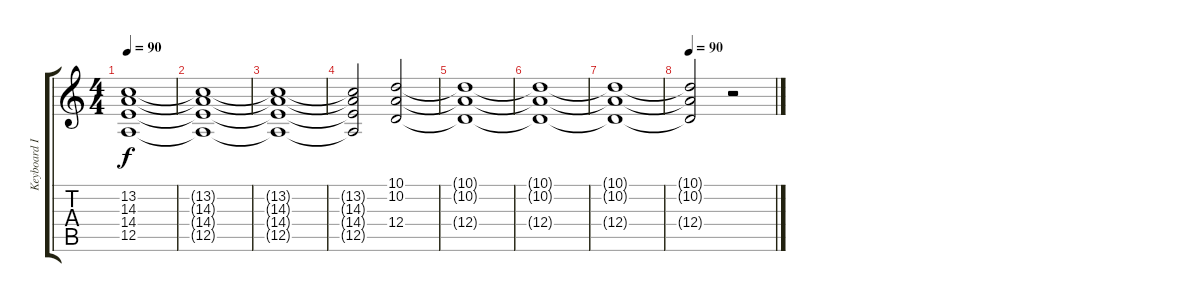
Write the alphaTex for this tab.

\track ("Keyboard II" "Keyboard I") {instrument pad4choir}
\staff {score tabs}
\tuning (E4 B3 G3 D3 A2 E2) {hide}
\ts (4 4)
\tempo 90
\clef g2
\ks c
(13.2{t} 14.3{t} 14.4{t} 12.5{t}).1{dy f} |
(13.2{t} 14.3{t} 14.4{t} 12.5{t}).1 |
(13.2{t} 14.3{t} 14.4{t} 12.5{t}).1 |
(13.2{t} 14.3{t} 14.4{t} 12.5{t}).2 (10.1 10.2 12.4).2 |
(10.1{t} 10.2{t} 12.4{t}).1 |
(10.1{t} 10.2{t} 12.4{t}).1 |
(10.1{t} 10.2{t} 12.4{t}).1 |
\tempo 90
(10.1{t} 10.2{t} 12.4{t}).2 r.2
